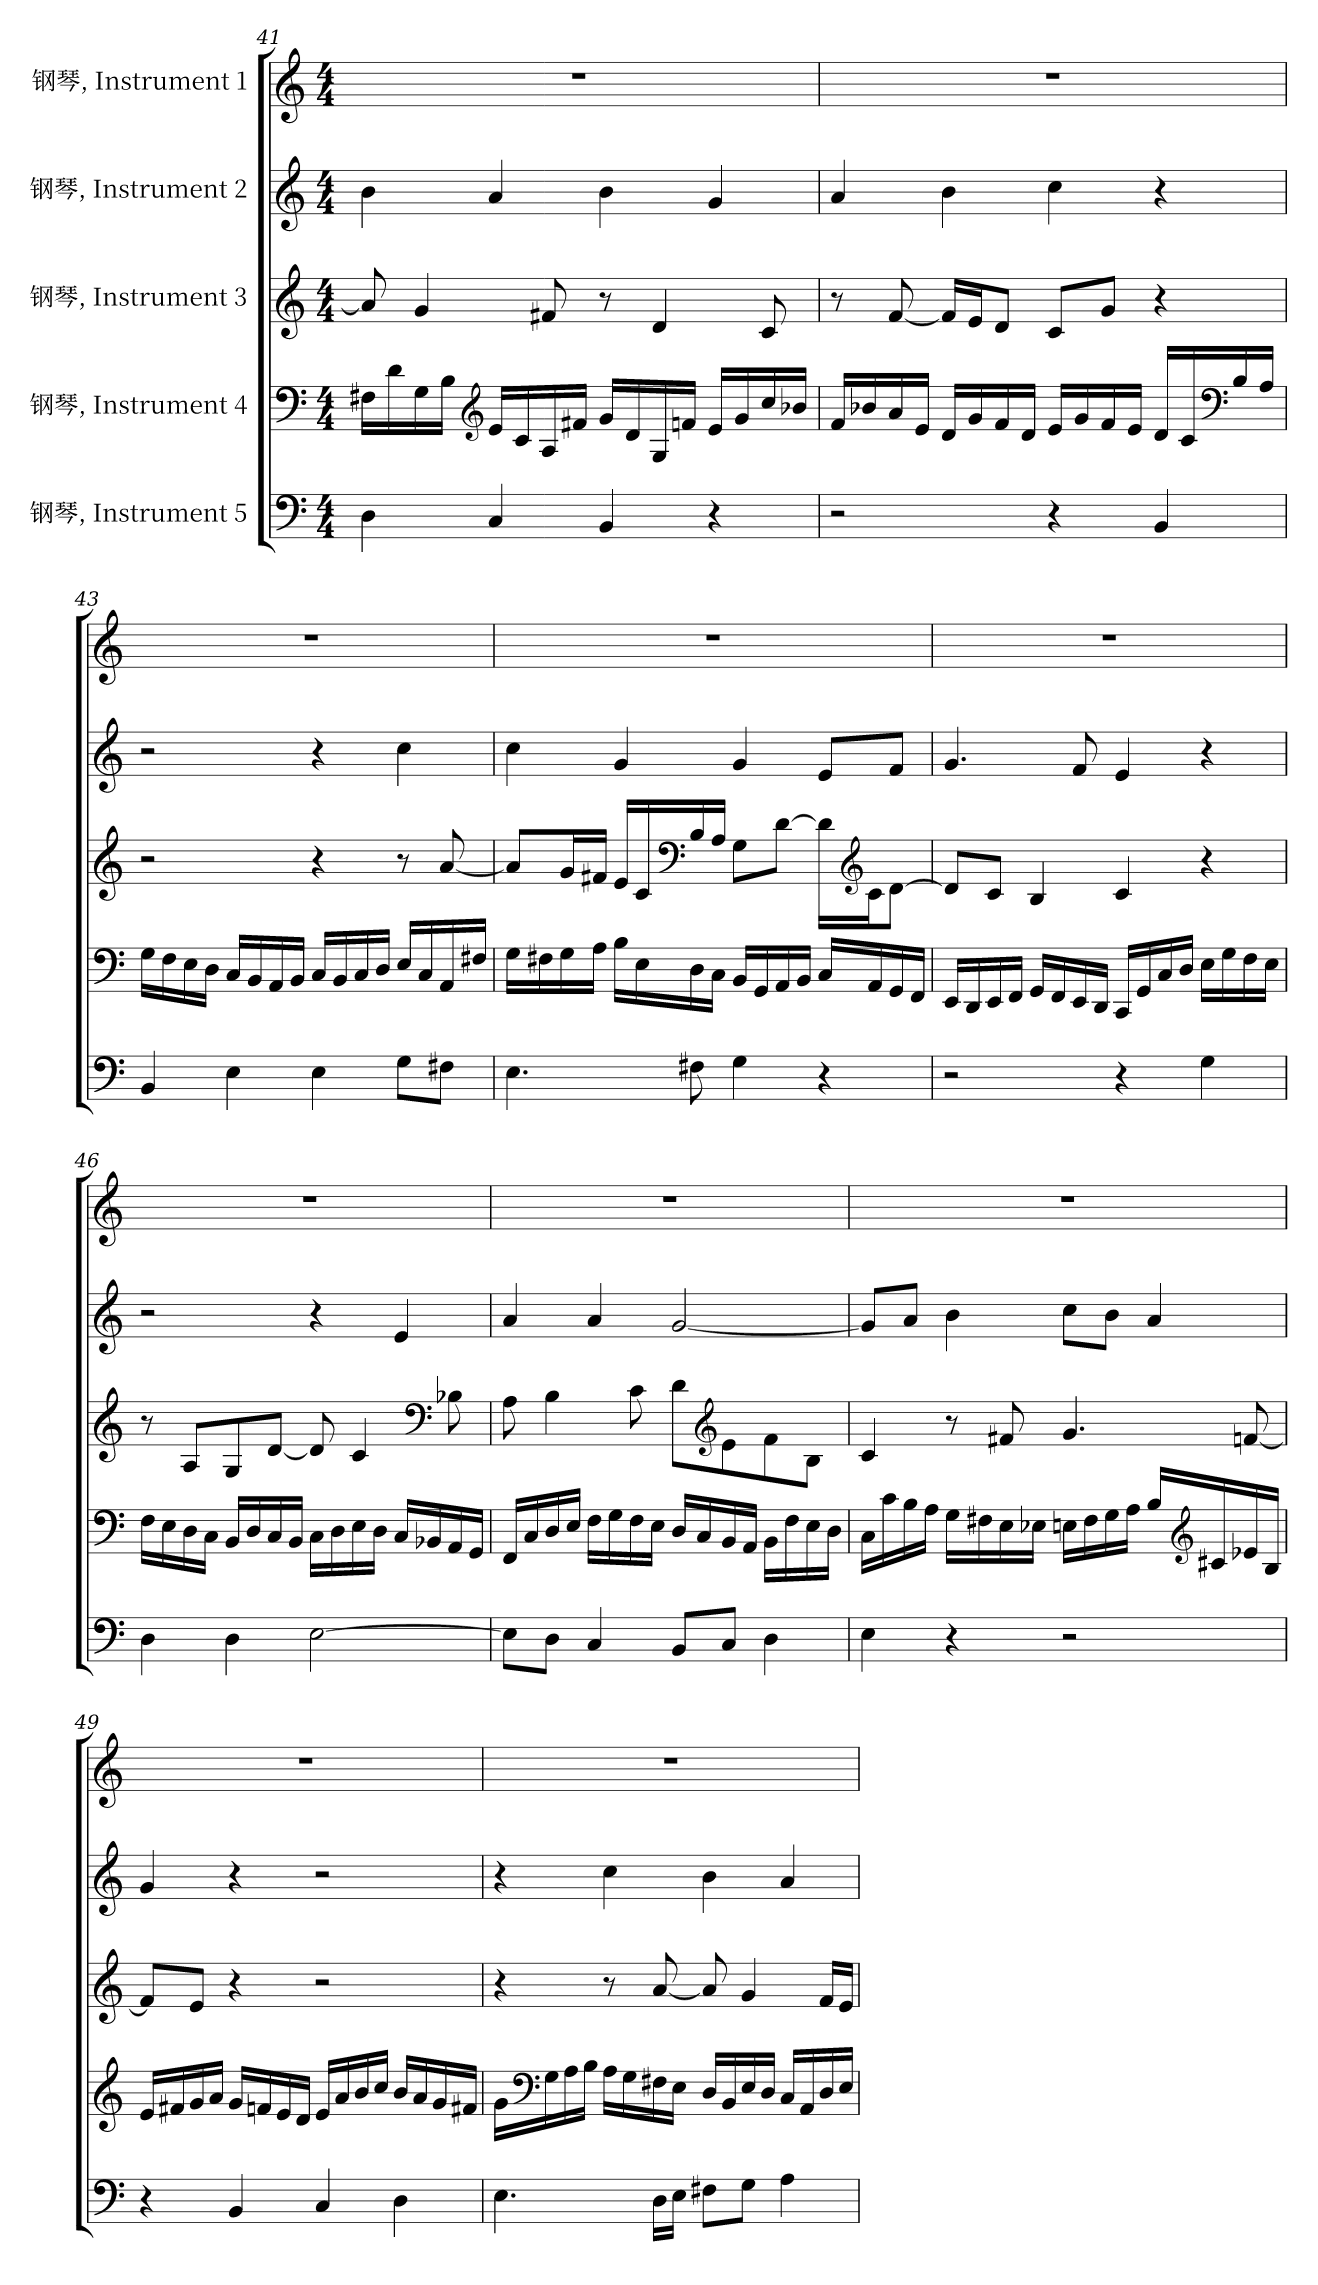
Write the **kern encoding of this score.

**kern	**kern	**kern	**kern	**kern
*part5	*part4	*part3	*part2	*part1
*staff5	*staff4	*staff3	*staff2	*staff1
*I"钢琴, Instrument 5	*I"钢琴, Instrument 4	*I"钢琴, Instrument 3	*I"钢琴, Instrument 2	*I"钢琴, Instrument 1
*clefF4	*clefF4	*clefG2	*clefG2	*clefG2
*k[]	*k[]	*k[]	*k[]	*k[]
*M4/4	*M4/4	*M4/4	*M4/4	*M4/4
=41	=41	=41	=41	=41
4D\	16F#X\LL	8a/]	4b\	1r
.	16d\	.	.	.
.	16G\	4g/	.	.
.	16B\JJ	.	.	.
*	*clefG2	*	*	*
4C/	16e/LL	.	4a/	.
.	16c/	.	.	.
.	16A/	8f#X/	.	.
.	16f#X/JJ	.	.	.
4BB/	16g/LL	8r	4b\	.
.	16d/	.	.	.
.	16G/	4d/	.	.
.	16fn/JJ	.	.	.
4r	16e/LL	.	4g/	.
.	16g/	.	.	.
.	16cc/	8c/	.	.
.	16b-X/JJ	.	.	.
!!LO:LB:g=z
=42	=42	=42	=42	=42
2r	16f/LL	8r	4a/	1r
.	16b-X/	.	.	.
.	16a/	[8f/	.	.
.	16e/JJ	.	.	.
.	16d/LL	16f/LL]	4b\	.
.	16g/	16e/J	.	.
.	16f/	8d/J	.	.
.	16d/JJ	.	.	.
4r	16e/LL	8c/L	4cc\	.
.	16g/	.	.	.
.	16f/	8g/J	.	.
.	16e/JJ	.	.	.
4BB/	16d/LL	4r	4r	.
.	16c/	.	.	.
*	*clefF4	*	*	*
.	16B/	.	.	.
.	16A/JJ	.	.	.
=43	=43	=43	=43	=43
4BB/	16G\LL	2r	2r	1r
.	16F\	.	.	.
.	16E\	.	.	.
.	16D\JJ	.	.	.
4E\	16C/LL	.	.	.
.	16BB/	.	.	.
.	16AA/	.	.	.
.	16BB/JJ	.	.	.
4E\	16C/LL	4r	4r	.
.	16BB/	.	.	.
.	16C/	.	.	.
.	16D/JJ	.	.	.
8G\L	16E/LL	8r	4cc\	.
.	16C/	.	.	.
8F#X\J	16AA/	[8a/	.	.
.	16F#X/JJ	.	.	.
!!LO:PB:g=z
=44	=44	=44	=44	=44
4.E\	16G\LL	8a/L]	4cc\	1r
.	16F#X\	.	.	.
.	16G\	16g/L	.	.
.	16A\JJ	16f#X/JJ	.	.
.	16B\LL	16e/LL	4g/	.
.	16E\	16c/	.	.
*	*	*clefF4	*	*
8F#X\	16D\	16B/	.	.
.	16C\JJ	16A/JJ	.	.
4G\	16BB/LL	8G\L	4g/	.
.	16GG/	.	.	.
.	16AA/	[8d\J	.	.
.	16BB/JJ	.	.	.
4r	16C/LL	16d\LL]	8e/L	.
*	*	*clefG2	*	*
.	16AA/	16c\J	.	.
.	16GG/	[8d\J	8f/J	.
.	16FF/JJ	.	.	.
=45	=45	=45	=45	=45
2r	16EE/LL	8d/L]	4.g/	1r
.	16DD/	.	.	.
.	16EE/	8c/J	.	.
.	16FF/JJ	.	.	.
.	16GG/LL	4B/	.	.
.	16FF/	.	.	.
.	16EE/	.	8f/	.
.	16DD/JJ	.	.	.
4r	16CC/LL	4c/	4e/	.
.	16GG/	.	.	.
.	16C/	.	.	.
.	16D/JJ	.	.	.
4G\	16E\LL	4r	4r	.
.	16G\	.	.	.
.	16F\	.	.	.
.	16E\JJ	.	.	.
!!LO:LB:g=z
=46	=46	=46	=46	=46
4D\	16F\LL	8r	2r	1r
.	16E\	.	.	.
.	16D\	8A/L	.	.
.	16C\JJ	.	.	.
4D\	16BB/LL	8G/	.	.
.	16D/	.	.	.
.	16C/	[8d/J	.	.
.	16BB/JJ	.	.	.
[2E\	16C\LL	8d/]	4r	.
.	16D\	.	.	.
.	16E\	4c/	.	.
.	16D\JJ	.	.	.
.	16C/LL	.	4e/	.
.	16BB-X/	.	.	.
*	*	*clefF4	*	*
.	16AA/	8B-X\	.	.
.	16GG/JJ	.	.	.
=47	=47	=47	=47	=47
8E\L]	16FF/LL	8A\	4a/	1r
.	16C/	.	.	.
8D\J	16D/	4B\	.	.
.	16E/JJ	.	.	.
4C/	16F\LL	.	4a/	.
.	16G\	.	.	.
.	16F\	8c\	.	.
.	16E\JJ	.	.	.
8BB/L	16D/LL	8d\L	[2g/	.
.	16C/	.	.	.
*	*	*clefG2	*	*
8C/J	16BB/	8e\	.	.
.	16AA/JJ	.	.	.
4D\	16BB\LL	8f\	.	.
.	16F\	.	.	.
.	16E\	8B\J	.	.
.	16D\JJ	.	.	.
!!LO:PB:g=z
=48	=48	=48	=48	=48
4E\	16C\LL	4c/	8g/L]	1r
.	16c\	.	.	.
.	16B\	.	8a/J	.
.	16A\JJ	.	.	.
4r	16G\LL	8r	4b\	.
.	16F#X\	.	.	.
.	16E\	8f#X/	.	.
.	16E-X\JJ	.	.	.
2r	16En\LL	4.g/	8cc\L	.
.	16F#\	.	.	.
.	16G\	.	8b\J	.
.	16A\JJ	.	.	.
.	16B/LL	.	4a/	.
*	*clefG2	*	*	*
.	16c#X/	.	.	.
.	16e-X/	[8fn/	.	.
.	16B/JJ	.	.	.
=49	=49	=49	=49	=49
4r	16e/LL	8f/L]	4g/	1r
.	16f#X/	.	.	.
.	16g/	8e/J	.	.
.	16a/JJ	.	.	.
4BB/	16g/LL	4r	4r	.
.	16fn/	.	.	.
.	16e/	.	.	.
.	16d/JJ	.	.	.
4C/	16e/LL	2r	2r	.
.	16a/	.	.	.
.	16b/	.	.	.
.	16cc/JJ	.	.	.
4D\	16b/LL	.	.	.
.	16a/	.	.	.
.	16g/	.	.	.
.	16f#X/JJ	.	.	.
!!LO:LB:g=z
=50	=50	=50	=50	=50
4.E\	16g\LL	4r	4r	1r
*	*clefF4	*	*	*
.	16G\	.	.	.
.	16A\	.	.	.
.	16B\JJ	.	.	.
.	16A\LL	8r	4cc\	.
.	16G\	.	.	.
16D\LL	16F#X\	[8a/	.	.
16E\JJ	16E\JJ	.	.	.
8F#X\L	16D/LL	8a/]	4b\	.
.	16BB/	.	.	.
8G\J	16E/	4g/	.	.
.	16D/JJ	.	.	.
4A\	16C/LL	.	4a/	.
.	16AA/	.	.	.
.	16D/	16f/LL	.	.
.	16E/JJ	16e/JJ	.	.
=	=	=	=	=
*-	*-	*-	*-	*-
